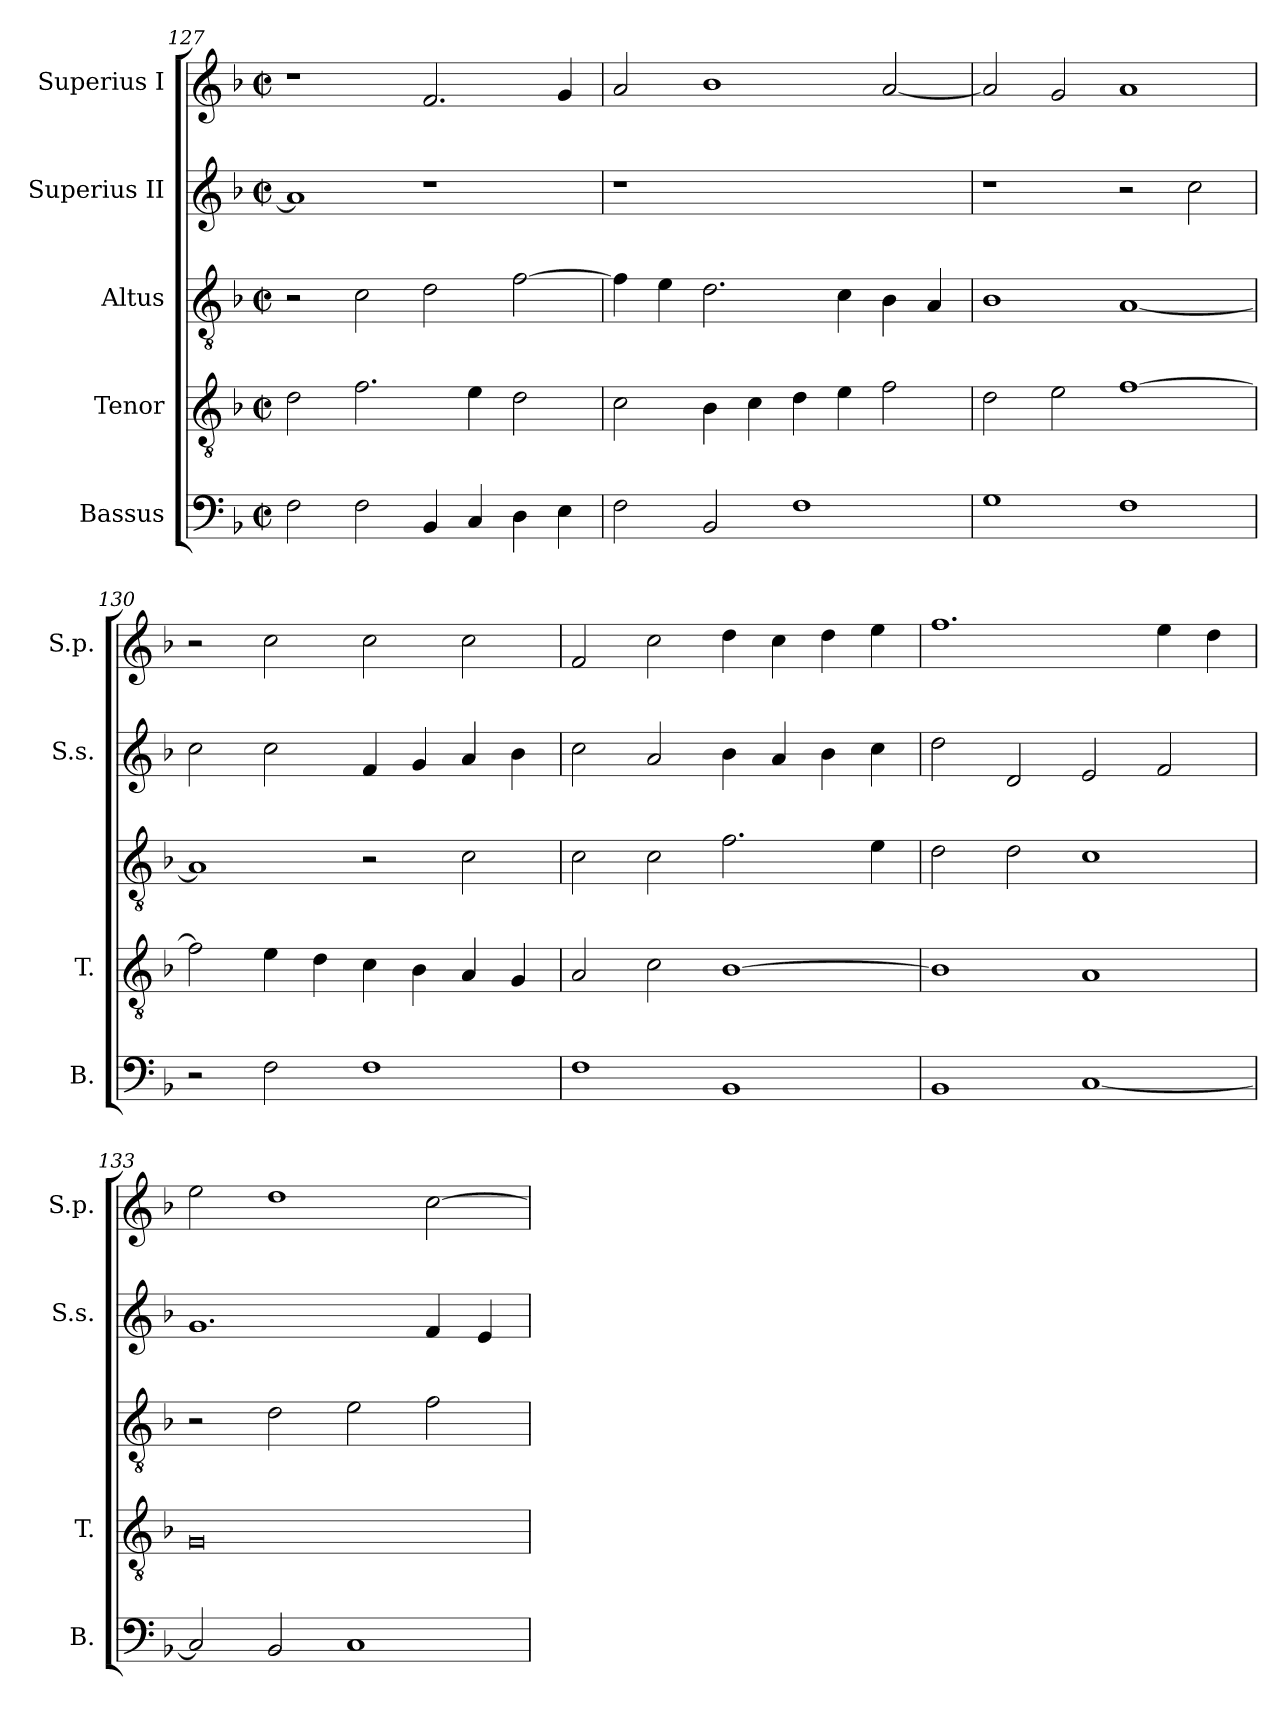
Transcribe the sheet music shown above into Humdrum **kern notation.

**kern	**kern	**kern	**kern	**kern
*part5	*part4	*part3	*part2	*part1
*staff5	*staff4	*staff3	*staff2	*staff1
*I"Bassus	*I"Tenor	*I"Altus	*I"Superius II	*I"Superius I
*I'B.	*I'T.	*	*I'S.s.	*I'S.p.
*clefF4	*clefGv2	*clefGv2	*clefG2	*clefG2
*	*ITrd7c12	*ITrd7c12	*	*
*k[b-]	*k[b-]	*k[b-]	*k[b-]	*k[b-]
*F:	*F:	*F:	*F:	*F:
*M2/2	*M2/2	*M2/2	*M2/2	*M2/2
*met(c|)	*met(c|)	*met(c|)	*met(c|)	*met(c|)
=127	=127	=127	=127	=127
2Fi\	2Di\	2r	1ai]	1r
2Fi\	2.Fi\	2Ci\	.	.
4BB-i/	.	2Di\	1r	2.fi/
4Ci/	4Ei\	.	.	.
4Di\	2Di\	[>2Fi\	.	.
4Ei\	.	.	.	4gi/
=128	=128	=128	=128	=128
!	!	!	!LO:N:vis=1	!
2Fi\	2Ci\	4Fi\]	1r	2ai/
.	.	4Ei\	.	.
2BB-i/	4BB-i\	2.Di\	.	1b-i
.	4Ci\	.	.	.
1Fi	4Di\	.	1ryy	.
.	4Ei\	4Ci\	.	.
.	2Fi\	4BB-i\	.	[<2ai/
.	.	4AAi/	.	.
!!LO:LB:g=z
=129	=129	=129	=129	=129
1Gi	2Di\	1BB-i	1r	2ai/]
.	2Ei\	.	.	2gi/
1Fi	[>1Fi	[<1AAi	2r	1ai
.	.	.	2cci\	.
=130	=130	=130	=130	=130
2r	2Fi\]	1AAi]	2cci\	2r
2Fi\	4Ei\	.	2cci\	2cci\
.	4Di\	.	.	.
1Fi	4Ci\	2r	4fi/	2cci\
.	4BB-i\	.	4gi/	.
.	4AAi/	2Ci\	4ai/	2cci\
.	4GGi/	.	4b-i\	.
=131	=131	=131	=131	=131
1Fi	2AAi/	2Ci\	2cci\	2fi/
.	2Ci\	2Ci\	2ai/	2cci\
1BB-i	[>1BB-i	2.Fi\	4b-i\	4ddi\
.	.	.	4ai/	4cci\
.	.	.	4b-i\	4ddi\
.	.	4Ei\	4cci\	4eei\
=132	=132	=132	=132	=132
1BB-i	1BB-i]	2Di\	2ddi\	1.ffi
.	.	2Di\	2di/	.
[<1Ci	1AAi	1Ci	2ei/	.
.	.	.	2fi/	4eei\
.	.	.	.	4ddi\
!!LO:PB:g=z
=133	=133	=133	=133	=133
2Ci/]	0GGi	2r	1.gi	2eei\
2BB-i/	.	2Di\	.	1ddi
1Ci	.	2Ei\	.	.
.	.	2Fi\	4fi/	[>2cci\
.	.	.	4ei/	.
=	=	=	=	=
*-	*-	*-	*-	*-
